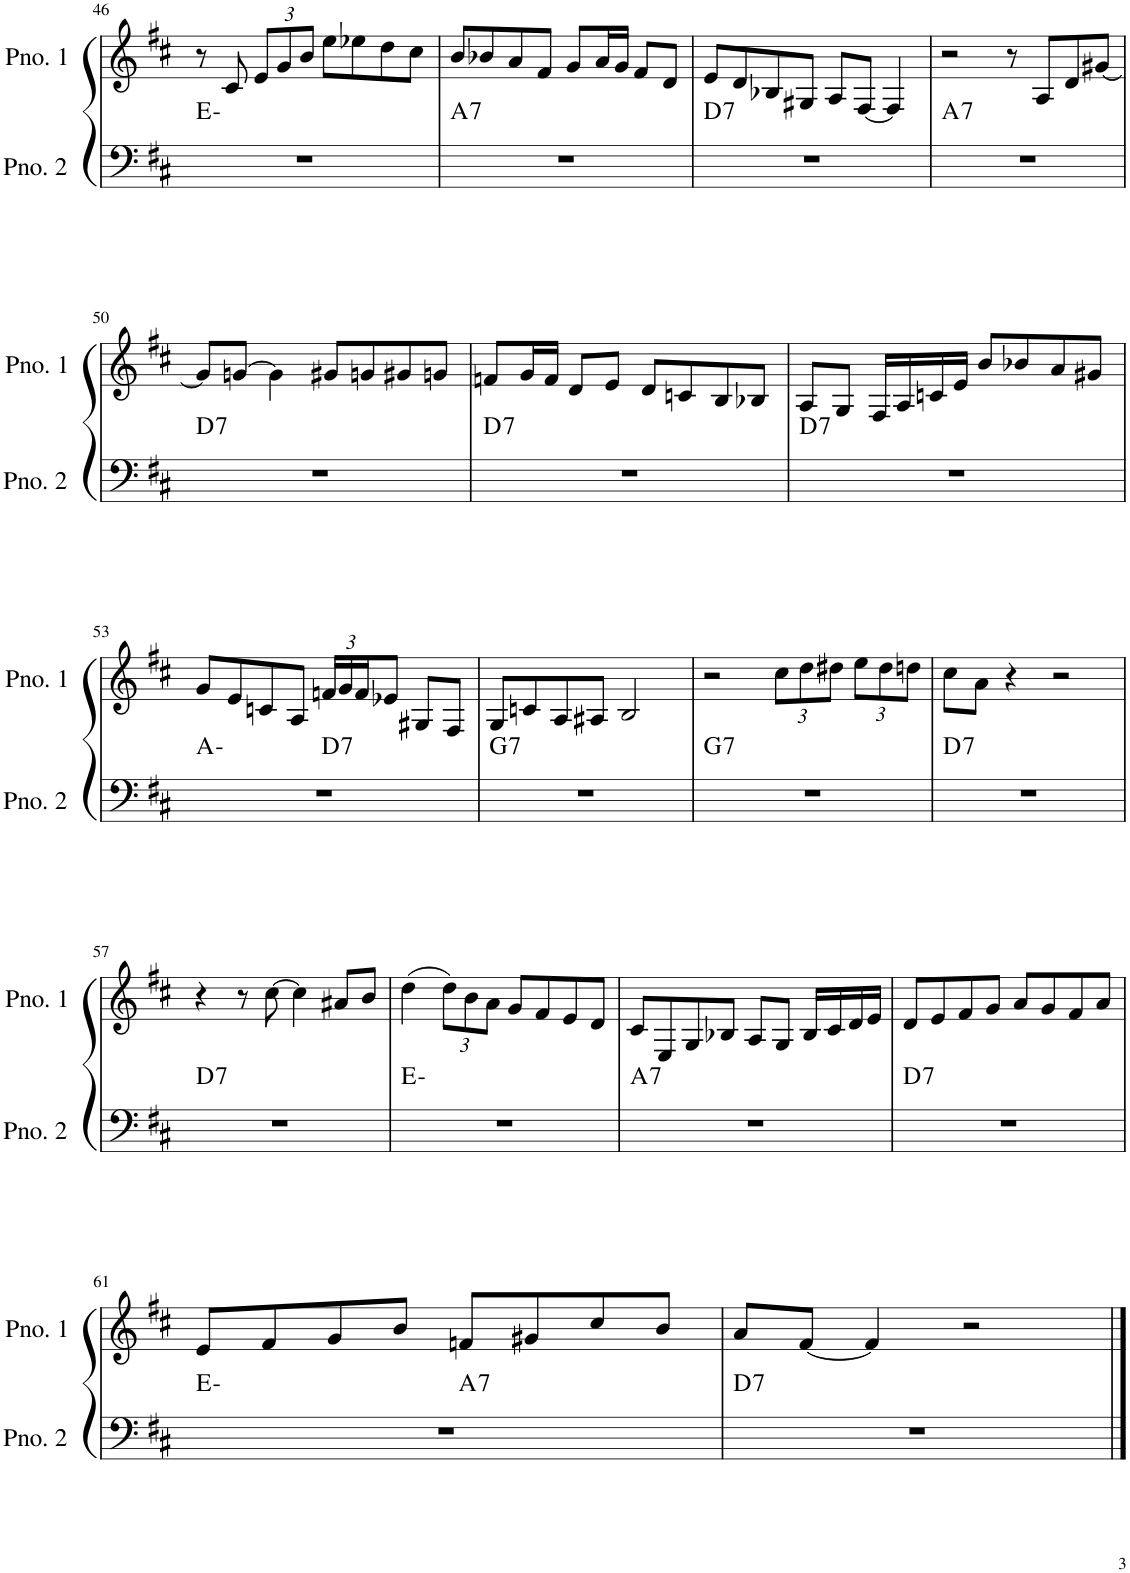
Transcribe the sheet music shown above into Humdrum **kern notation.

**kern	**harte	**kern
*part2	*part2	*part1
*staff2	*	*staff1
*I"ピアノ 2	*	*I"ピアノ 1
!!LO:PB:g=z
*clefF4	*	*clefG2
*k[f#c#]	*	*k[f#c#]
*M4/4	*	*M4/4
=46	=46	=46
1r	E:min	8r
.	.	8c#/
*	*	*Xbrackettup
.	.	12e/L
.	.	12g/
.	.	12b/J
.	.	8ee\L
.	.	8ee-X\
.	.	8dd\
.	.	8cc#\J
=47	=47	=47
!	!LO:H:kt=7	!
1r	A:7	8b/L
.	.	8b-X/
.	.	8a/
.	.	8f#/J
.	.	8g/L
.	.	16a/L
.	.	16g/JJ
.	.	8f#/L
.	.	8d/J
=48	=48	=48
!	!LO:H:kt=7	!
1r	D:7	8e/L
.	.	8d/
.	.	8B-X/
.	.	8G#X/J
.	.	8A/L
.	.	[8F#/J
.	.	4F#/]
=49	=49	=49
!	!LO:H:kt=7	!
1r	A:7	2r
.	.	8r
.	.	8A/L
.	.	8d/
.	.	[8g#X/J
!!LO:LB:g=z
=50	=50	=50
!	!LO:H:kt=7	!
1r	D:7	8g#/L]
.	.	[8gn/J
.	.	4g\]
.	.	8g#X/L
.	.	8gn/
.	.	8g#X/
.	.	8gn/J
=51	=51	=51
!	!LO:H:kt=7	!
1r	D:7	8fn/L
.	.	16g/L
.	.	16f/JJ
.	.	8d/L
.	.	8e/J
.	.	8d/L
.	.	8cn/
.	.	8B/
.	.	8B-X/J
=52	=52	=52
!	!LO:H:kt=7	!
1r	D:7	8A/L
.	.	8G/J
.	.	16F#/LL
.	.	16A/
.	.	16cn/
.	.	16e/JJ
.	.	8b/L
.	.	8b-X/
.	.	8a/
.	.	8g#X/J
!!LO:LB:g=z
=53	=53	=53
*^	*	*
1r	2ryy	A:min	8g/L
.	.	.	8e/
.	.	.	8cn/
.	.	.	8A/J
!	!	!LO:H:kt=7	!
.	2ryy	D:7	24fn/LL
.	.	.	24g/
.	.	.	24f/J
.	.	.	8e-X/J
.	.	.	8G#X/L
.	.	.	8F#/J
=54	=54	=54	=54
!	!	!LO:H:kt=7	!
*v	*v	*	*
1r	G:7	8G/L
.	.	8cn/
.	.	8A/
.	.	8A#X/J
.	.	2B/
=55	=55	=55
!	!LO:H:kt=7	!
1r	G:7	2r
.	.	12cc#\L
.	.	12dd\
.	.	12dd#X\J
.	.	12ee\L
.	.	12dd#\
.	.	12ddn\J
=56	=56	=56
!	!LO:H:kt=7	!
1r	D:7	8cc#\L
.	.	8a\J
.	.	4r
.	.	2r
!!LO:LB:g=z
=57	=57	=57
!	!LO:H:kt=7	!
1r	D:7	4r
.	.	8r
.	.	[8cc#\
.	.	4cc#\]
.	.	8a#X/L
.	.	8b/J
=58	=58	=58
1r	E:min	(4dd\
.	.	12dd\L)
.	.	12b\
.	.	12a\J
.	.	8g/L
.	.	8f#/
.	.	8e/
.	.	8d/J
=59	=59	=59
!	!LO:H:kt=7	!
1r	A:7	8c#/L
.	.	8E/
.	.	8G/
.	.	8B-X/J
.	.	8A/L
.	.	8G/J
.	.	16B-/LL
.	.	16c#/
.	.	16d/
.	.	16e/JJ
=60	=60	=60
!	!LO:H:kt=7	!
1r	D:7	8d/L
.	.	8e/
.	.	8f#/
.	.	8g/J
.	.	8a/L
.	.	8g/
.	.	8f#/
.	.	8a/J
!!LO:LB:g=z
=61	=61	=61
*^	*	*
1r	2ryy	E:min	8e/L
.	.	.	8f#/
.	.	.	8g/
.	.	.	8b/J
!	!	!LO:H:kt=7	!
.	2ryy	A:7	8fn/L
.	.	.	8g#X/
.	.	.	8cc#/
.	.	.	8b/J
=62	=62	=62	=62
!	!	!LO:H:kt=7	!
*v	*v	*	*
1r	D:7	8a/L
.	.	[8f#/J
.	.	4f#/]
.	.	2r
==	==	==
*-	*-	*-
